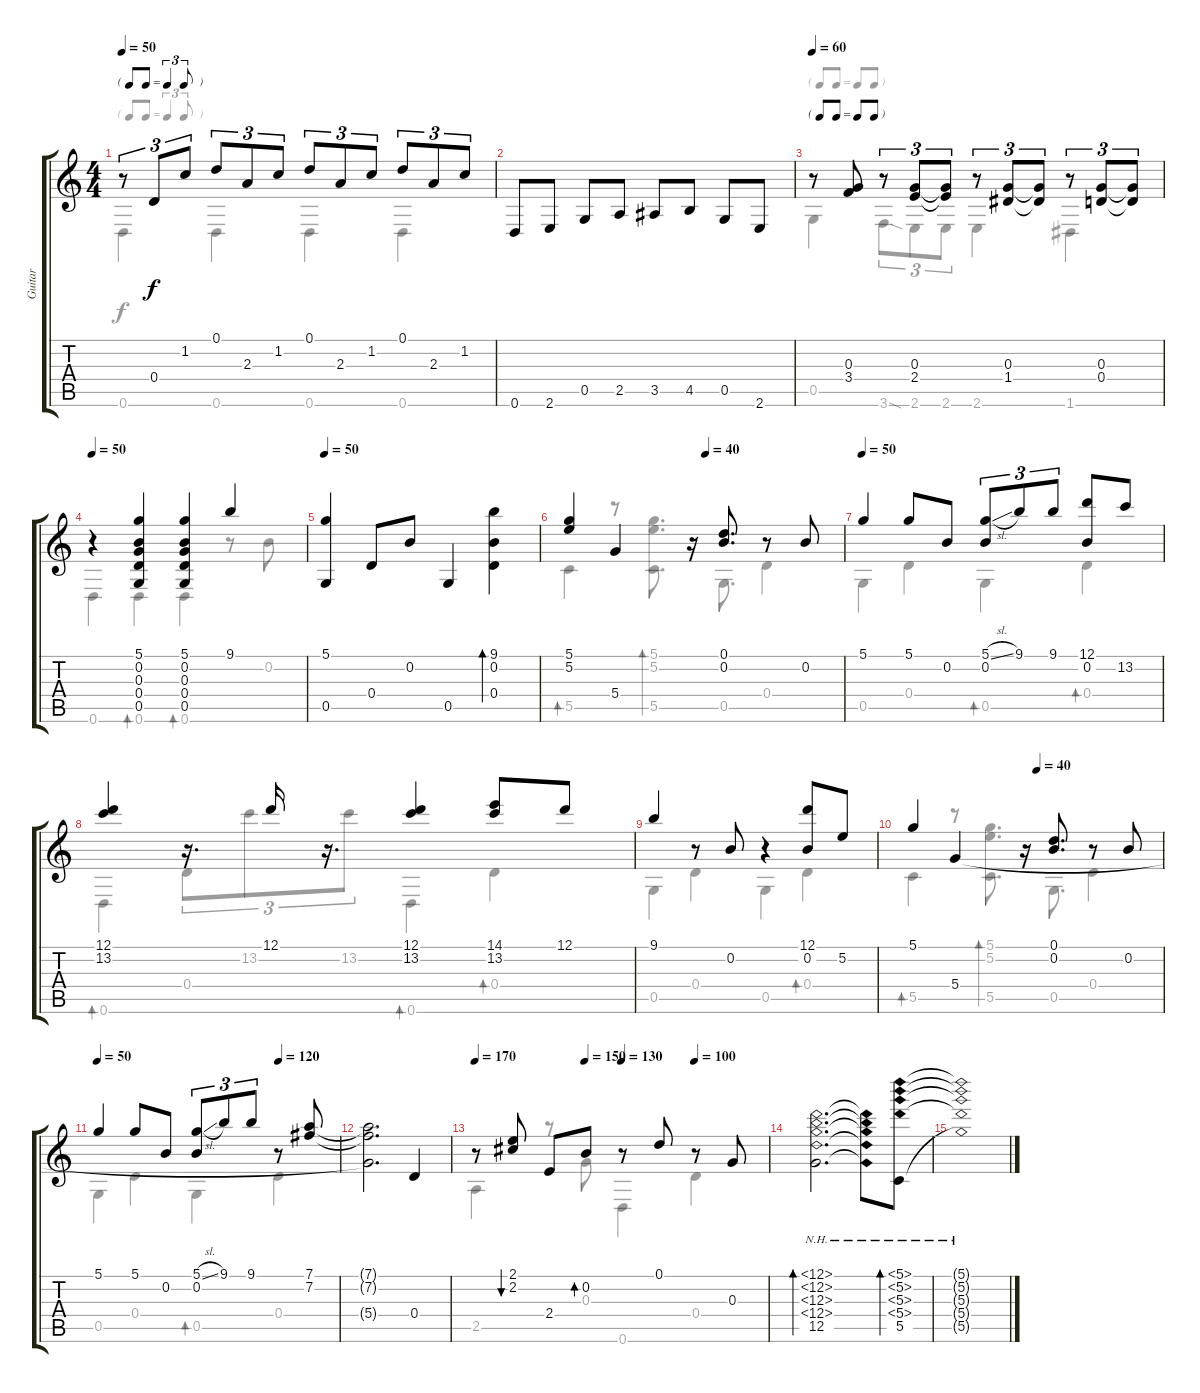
\track ("Guitar" "Guitar") {instrument acousticguitarsteel}
\staff {score tabs}
\tuning (D4 B3 G3 D3 G2 D2) {hide}
\voice
\ts (4 4)
\tf triplet8th
\tempo 50
\clef g2
\ks c
r.8{tu (3 2) dy f} 0.4.8{tu (3 2)} 1.2.8{tu (3 2)} 0.1.8{tu (3 2)} 2.3.8{tu (3 2)} 1.2.8{tu (3 2)} 0.1.8{tu (3 2)} 2.3.8{tu (3 2)} 1.2.8{tu (3 2)} 0.1.8{tu (3 2)} 2.3.8{tu (3 2)} 1.2.8{tu (3 2)} |
0.6.8 2.6.8 0.5.8 2.5.8 3.5.8 4.5.8 0.5.8 2.6.8 |
\tf none
\tempo 60
r.8 (0.3 3.4).8 r.8{tu (3 2)} (0.3 2.4).8{tu (3 2)} (0.3{t} 2.4{t}).8{tu (3 2)} r.8{tu (3 2)} (0.3 1.4).8{tu (3 2)} (0.3{t} 1.4{t}).8{tu (3 2)} r.8{tu (3 2)} (0.3 0.4).8{tu (3 2)} (0.3{t} 0.4{t}).8{tu (3 2)} |
\tempo 50
r.4 (5.1 0.2 0.3 0.4 0.5).4 (5.1 0.2 0.3 0.4 0.5).4 9.1.4 |
\tempo 50
(5.1 0.5).4 0.4.8 0.2.8 0.5.4 (9.1 0.2 0.4).4{bd 30} |
\tempo (40 0.5)
(5.1 5.2).4 5.4.4 r.16 (0.1 0.2).8{d} r.8 0.2.8 |
\tempo 50
5.1.4 5.1.8 0.2.8 (5.1{sl} 0.2).8{tu (3 2)} 9.1.8{tu (3 2)} 9.1.8{tu (3 2)} (12.1 0.2).8 13.2.8 |
(12.1 13.2).4 r.16{d} 12.1.16 r.16{d} (12.1 13.2).4 (14.1 13.2).8 12.1.8 |
9.1.4 r.8 0.2.8 r.4 (12.1 0.2).8 5.2.8 |
\tempo (40 0.5)
5.1.4 5.4.4 r.16 (0.1 0.2).8{d} r.8 0.2.8 |
\tempo 50
\tempo (120 0.75)
5.1.4 5.1.8 0.2.8 (5.1{sl} 0.2).8{tu (3 2)} 9.1.8{tu (3 2)} 9.1.8{tu (3 2)} r.8 (7.1 7.2).8 |
(7.1{t} 7.2{t} 5.4{t}).2{d} 0.4.4 |
\tempo 170
\tempo (130 0.5)
\tempo (150 0.375)
\tempo (100 0.75)
r.8 (2.1 2.2).8{bu 30} 2.4.8 0.2.8{bd 30} r.8 0.1.8 r.8 0.3.8 |
(12.1{nh} 12.2{nh} 12.3{nh} 12.4{nh} 12.5).2{d bd 30} (12.1{nh t} 12.2{nh t} 12.3{nh t} 12.4{nh t} 12.5{nh t}).8 (5.1{nh} 5.2{nh} 5.3{nh} 5.4{nh} 5.5).8{bd 30} |
(5.1{nh t} 5.2{nh t} 5.3{nh t} 5.4{nh t} 5.5{nh t}).1
\voice
\clef g2
\ottava regular
\simile none
\ks c
0.6.4{dy f} 0.6.4 0.6.4 0.6.4 |
|
0.5.4 3.6{sod}.8{tu (3 2)} 2.6.8{tu (3 2)} 2.6.8{tu (3 2)} 2.6.4 1.6.4 |
0.6.4 0.6.4{bd 30} 0.6.4{bd 30} r.8 0.2.8 |
|
5.5.4{bd 30} r.8 (5.1 5.2 5.5).8{d bd 30} 0.5.8{d} 0.4.4 |
0.5.4 0.4.4 0.5.4{bd 30} 0.4.4{bd 30} |
0.6.4{bd 30} 0.4.8{tu (3 2)} 13.2.8{tu (3 2)} 13.2.8{tu (3 2)} 0.6.4{bd 30} 0.4.4{bd 30} |
0.5.4 0.4.4 0.5.4 0.4.4{bd 30} |
5.5.4{bd 30} r.8 (5.1 5.2 5.5).8{d bd 30} 0.5.8{d} 0.4.4 |
0.5.4 0.4.4 0.5.4{bd 30} 0.4.4 |
|
2.5.4 r.8 0.3.8 0.6.4 0.4.4 |
|
